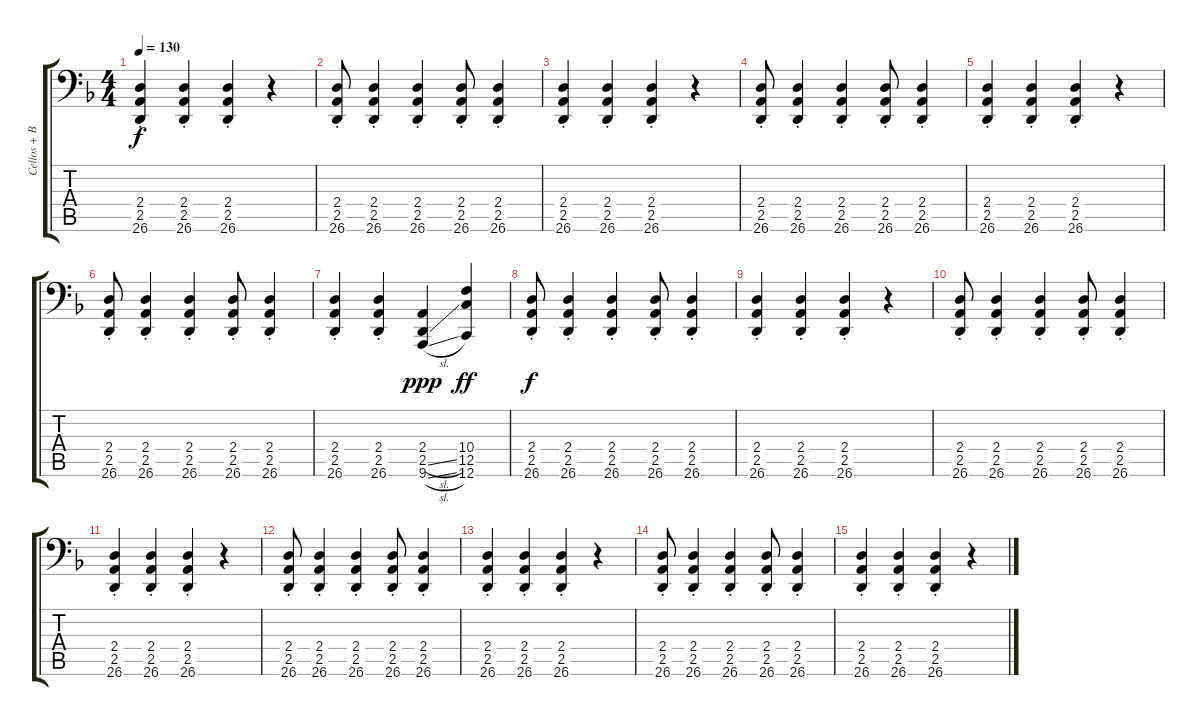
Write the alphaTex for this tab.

\track ("Cellos + Basses" "Cellos + B") {instrument stringensemble1}
\staff {score tabs}
\tuning (E4 B3 G3 G2 C2 C1) {hide}
\ts (4 4)
\tempo 130
\clef f4
\ks dminor
(2.4{st} 2.5{st} 26.6{st}).4{dy f} (2.4{st} 2.5{st} 26.6{st}).4 (2.4{st} 2.5{st} 26.6{st}).4 r.4 |
(2.4{st} 2.5{st} 26.6{st}).8 (2.4{st} 2.5{st} 26.6{st}).4 (2.4{st} 2.5{st} 26.6{st}).4 (2.4{st} 2.5{st} 26.6{st}).8 (2.4{st} 2.5{st} 26.6{st}).4 |
(2.4{st} 2.5{st} 26.6{st}).4 (2.4{st} 2.5{st} 26.6{st}).4 (2.4{st} 2.5{st} 26.6{st}).4 r.4 |
(2.4{st} 2.5{st} 26.6{st}).8 (2.4{st} 2.5{st} 26.6{st}).4 (2.4{st} 2.5{st} 26.6{st}).4 (2.4{st} 2.5{st} 26.6{st}).8 (2.4{st} 2.5{st} 26.6{st}).4 |
(2.4{st} 2.5{st} 26.6{st}).4 (2.4{st} 2.5{st} 26.6{st}).4 (2.4{st} 2.5{st} 26.6{st}).4 r.4 |
(2.4{st} 2.5{st} 26.6{st}).8 (2.4{st} 2.5{st} 26.6{st}).4 (2.4{st} 2.5{st} 26.6{st}).4 (2.4{st} 2.5{st} 26.6{st}).8 (2.4{st} 2.5{st} 26.6{st}).4 |
(2.4{st} 2.5{st} 26.6{st}).4 (2.4{st} 2.5{st} 26.6{st}).4 (2.4 2.5{sl} 9.6{sl}).4{dy ppp} (10.4 12.5 12.6).4{dy ff} |
(2.4{st} 2.5{st} 26.6{st}).8{dy f} (2.4{st} 2.5{st} 26.6{st}).4 (2.4{st} 2.5{st} 26.6{st}).4 (2.4{st} 2.5{st} 26.6{st}).8 (2.4{st} 2.5{st} 26.6{st}).4 |
(2.4{st} 2.5{st} 26.6{st}).4 (2.4{st} 2.5{st} 26.6{st}).4 (2.4{st} 2.5{st} 26.6{st}).4 r.4 |
(2.4{st} 2.5{st} 26.6{st}).8 (2.4{st} 2.5{st} 26.6{st}).4 (2.4{st} 2.5{st} 26.6{st}).4 (2.4{st} 2.5{st} 26.6{st}).8 (2.4{st} 2.5{st} 26.6{st}).4 |
(2.4{st} 2.5{st} 26.6{st}).4 (2.4{st} 2.5{st} 26.6{st}).4 (2.4{st} 2.5{st} 26.6{st}).4 r.4 |
(2.4{st} 2.5{st} 26.6{st}).8 (2.4{st} 2.5{st} 26.6{st}).4 (2.4{st} 2.5{st} 26.6{st}).4 (2.4{st} 2.5{st} 26.6{st}).8 (2.4{st} 2.5{st} 26.6{st}).4 |
(2.4{st} 2.5{st} 26.6{st}).4 (2.4{st} 2.5{st} 26.6{st}).4 (2.4{st} 2.5{st} 26.6{st}).4 r.4 |
(2.4{st} 2.5{st} 26.6{st}).8 (2.4{st} 2.5{st} 26.6{st}).4 (2.4{st} 2.5{st} 26.6{st}).4 (2.4{st} 2.5{st} 26.6{st}).8 (2.4{st} 2.5{st} 26.6{st}).4 |
(2.4{st} 2.5{st} 26.6{st}).4 (2.4{st} 2.5{st} 26.6{st}).4 (2.4{st} 2.5{st} 26.6{st}).4 r.4
